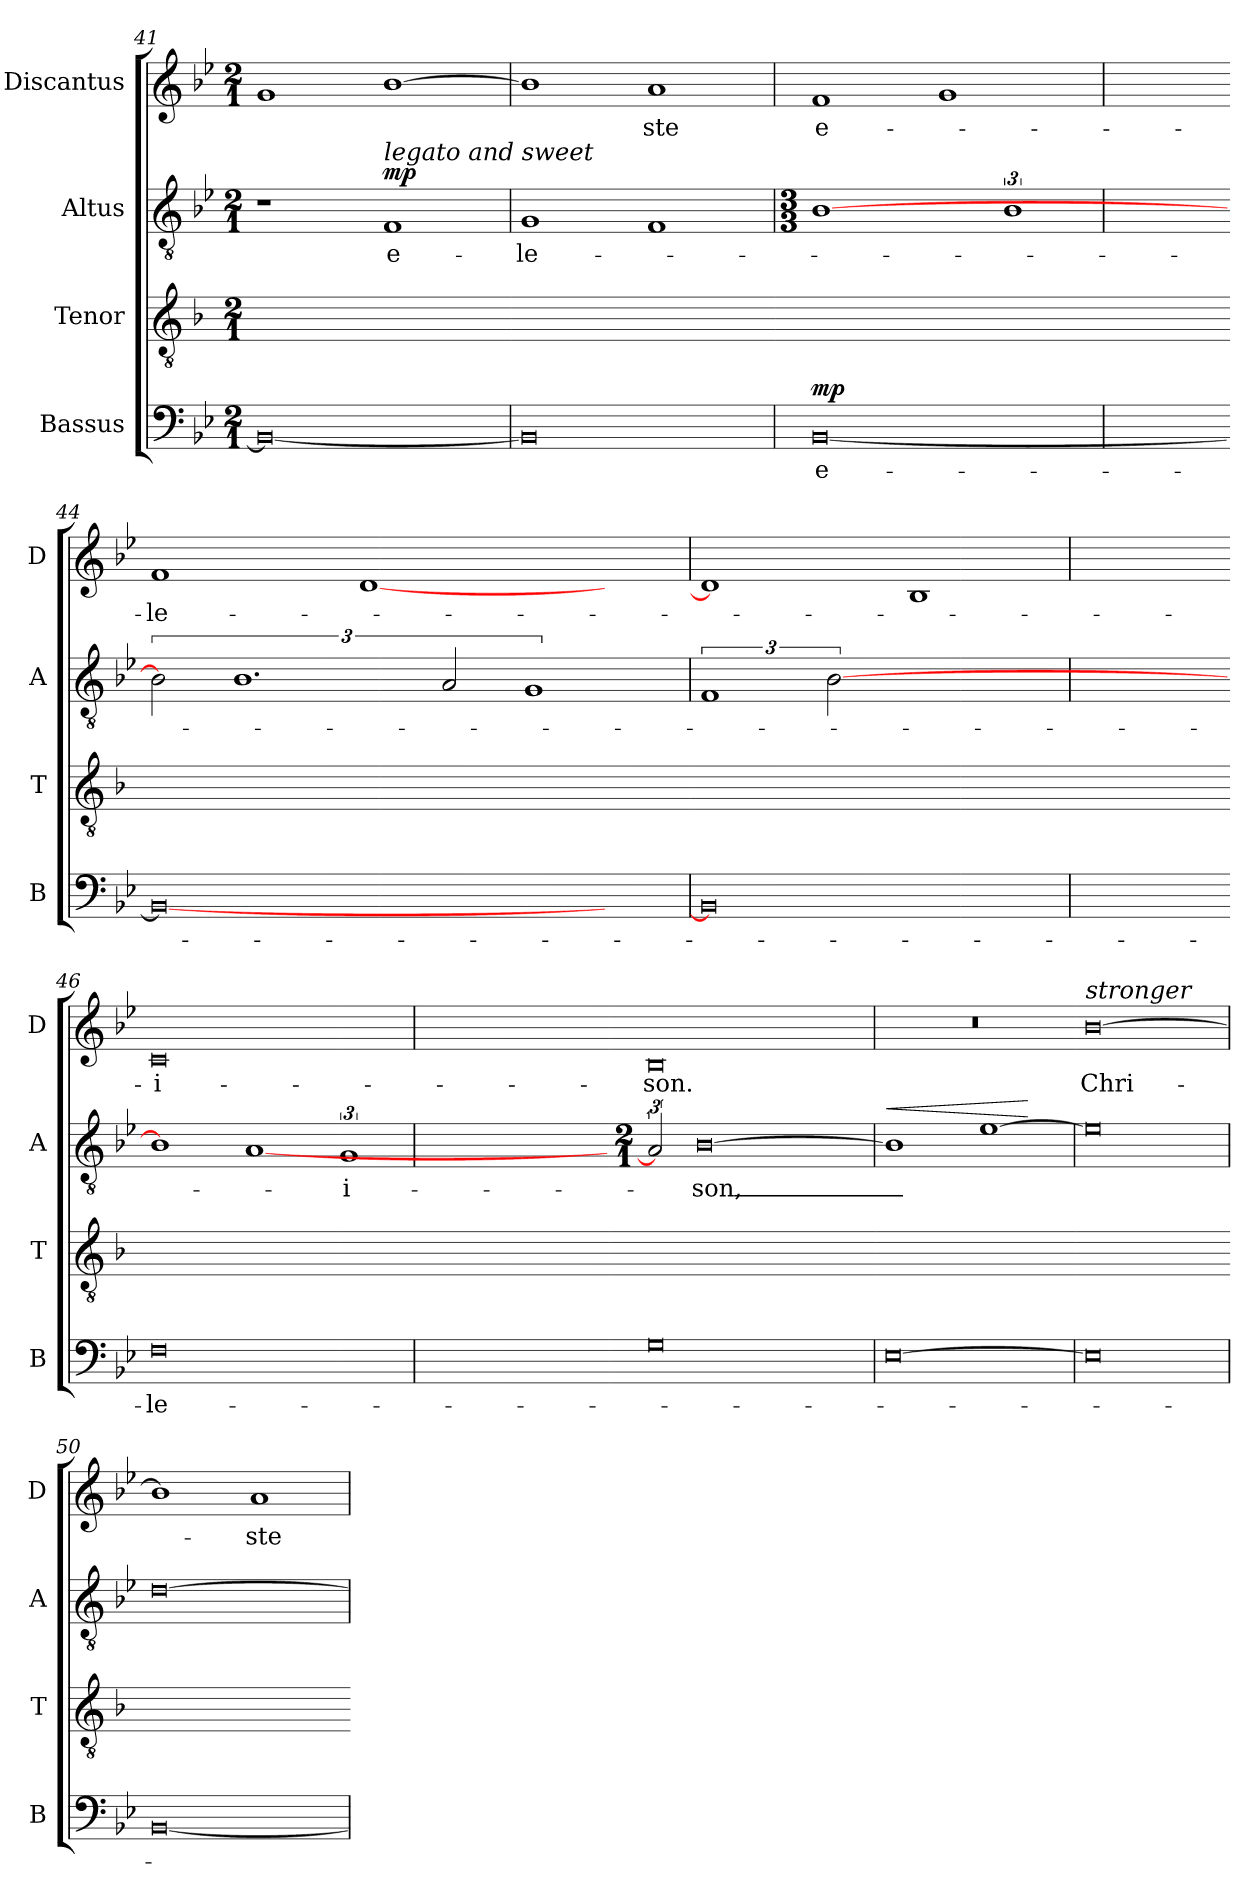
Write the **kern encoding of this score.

**kern	**text	**dynam	**kern	**kern	**text	**dynam	**kern	**text
*part4	*part4	*part4	*part3	*part2	*part2	*part2	*part1	*part1
*staff4	*staff4	*staff4	*staff3	*staff2	*staff2	*staff2	*staff1	*staff1
*I"Bassus	*	*	*I"Tenor	*I"Altus	*	*	*I"Discantus	*
*I'B	*	*	*I'T	*I'A	*	*	*I'D	*
*clefF4	*	*	*clefGv2	*clefGv2	*	*	*clefG2	*
*k[b-e-]	*	*	*k[b-]	*k[b-e-]	*	*	*k[b-e-]	*
*M2/1	*	*	*M2/1	*M2/1	*	*	*M2/1	*
=41	=41	=41	=41	=41	=41	=41	=41	=41
0BB-_	_	.	0ryy	1r	.	.	1g	.
!	!	!	!	!LO:TX:a:i:t=legato and sweet	!	!	!	!
!	!	!	!	!	!	!LO:DY:a	!	!
.	.	.	.	1F	e-	mp	[1b-	.
=42	=42	=42	=42-	=42	=42	=42	=42	=42
0BB-]	_	.	0ryy	1G	-le-	.	1b-]	.
.	.	.	.	1F	.	.	1a	-ste
=43	=43	=43	=43-	=43	=43	=43	=43	=43
*	*	*	*	*M3/3	*	*	*	*
!	!	!LO:DY:a	!	!	!	!	!	!
[0BB-	e-	mp	0ryy	[1B-	.	.	1f	e-
.	.	.	.	3ryy	.	.	1g	.
.	.	.	.	3%2B-	.	.	.	.
=44	=44	=44	=44-	=44	=44	=44	=44	=44
0BB-_	.	.	0ryy	3B-]	.	.	1f	-le-
.	.	.	.	3%2.B-	.	.	.	.
.	.	.	.	.	.	.	[1d	.
.	.	.	.	3A/	.	.	.	.
.	.	.	.	3%2G	.	.	.	.
3ryy	.	.	3ryy	.	.	.	3ryy	.
=45	=45	=45	=45-	=45	=45	=45	=45	=45
0BB-]	.	.	0ryy	3%2F	.	.	1d]	.
.	.	.	.	[3B-	.	.	.	.
.	.	.	.	1ryy	.	.	1B-	.
=46	=46	=46	=46-	=46	=46	=46	=46	=46
0F	-le-	.	0ryy	1B-]	.	.	0c	-i-
.	.	.	.	[1A	.	.	.	.
3%2ryy	.	.	3%2ryy	3%2G	-i-	.	3%2ryy	.
=47	=47	=47	=47-	=47	=47	=47	=47	=47
*	*	*	*	*M2/1	*	*	*	*
0G	.	.	0ryy	3A]	.	.	0B-	-son.
.	.	.	.	[0B-	-son,_	.	.	.
3ryy	.	.	3ryy	.	.	.	3ryy	.
=48	=48	=48	=48-	=48	=48	=48	=48	=48
!	!	!	!	!	!	!LO:HP:a	!	!
[0E-	.	.	0ryy	1B-]	_	<	0r	.
.	.	.	.	[1e-	_	.	.	.
.	.	.	.	.	.	[	.	.
=49	=49	=49	=49-	=49	=49	=49	=49	=49
!	!	!	!	!	!	!	!LO:TX:a:i:t=stronger	!
0E-]	.	.	0ryy	0e-]	_	.	[0b-	Chri-
=50	=50	=50	=50-	=50	=50	=50	=50	=50
[0BB-	.	.	0ryy	[0d	_	.	1b-]	.
.	.	.	.	.	.	.	1a	-ste
=	=	=	=-	=	=	=	=	=
*-	*-	*-	*-	*-	*-	*-	*-	*-
